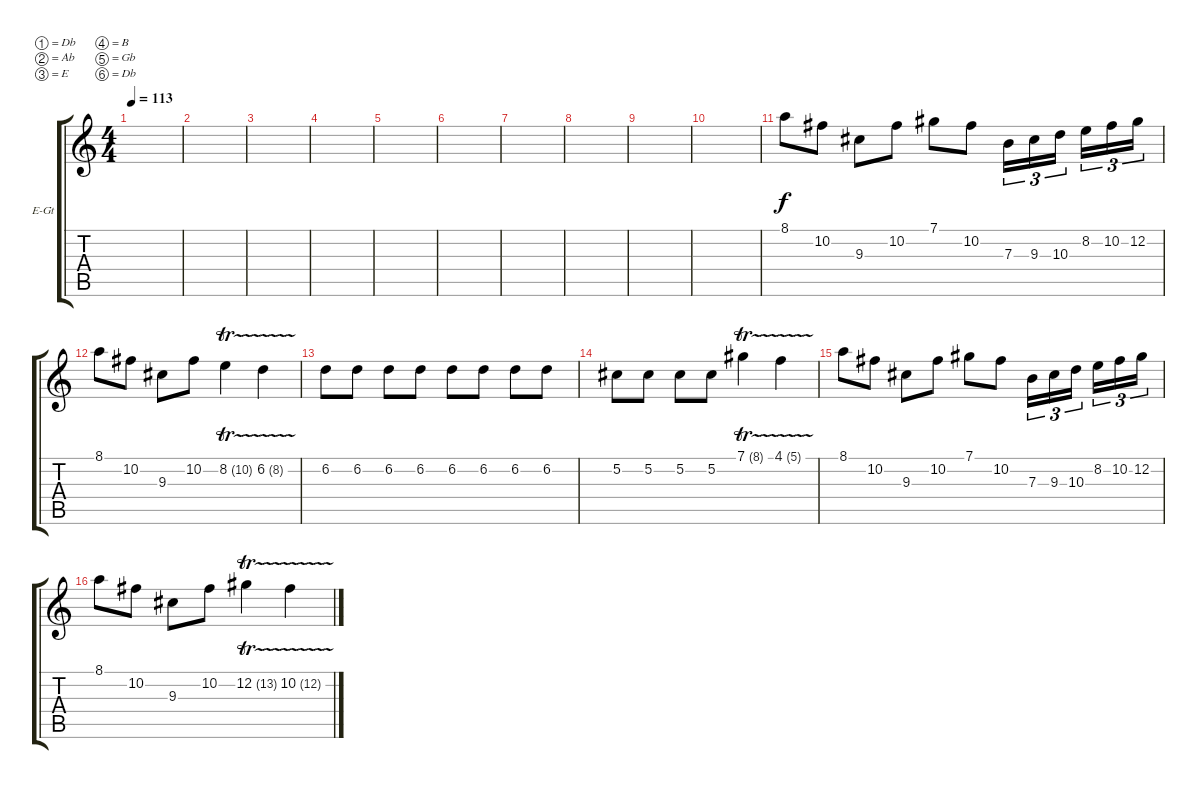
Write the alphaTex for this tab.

\bracketExtendMode groupsimilarinstruments
\firstSystemTrackNameOrientation horizontal
\otherSystemsTrackNameOrientation horizontal
\track ("Solo Guitar Adv." "E-Gt") {instrument distortionguitar}
\staff {score tabs}
\tuning (Db4 Ab3 E3 B2 Gb2 Db2)
\ts (4 4)
\tempo 113
\clef g2
\ks c
|
|
|
|
|
|
|
|
|
|
8.1.8 10.2.8 9.3.8 10.2.8 7.1.8 10.2.8 7.3.16{tu (3 2)} 9.3.16{tu (3 2)} 10.3.16{tu (3 2)} 8.2.16{tu (3 2)} 10.2.16{tu (3 2)} 12.2.16{tu (3 2)} |
8.1.8 10.2.8 9.3.8 10.2.8 8.2{tr (10 16)}.4 6.2{tr (8 16)}.4 |
6.2.8 6.2.8 6.2.8 6.2.8 6.2.8 6.2.8 6.2.8 6.2.8 |
5.2.8 5.2.8 5.2.8 5.2.8 7.1{tr (8 16)}.4 4.1{tr (5 16)}.4 |
8.1.8 10.2.8 9.3.8 10.2.8 7.1.8 10.2.8 7.3.16{tu (3 2)} 9.3.16{tu (3 2)} 10.3.16{tu (3 2)} 8.2.16{tu (3 2)} 10.2.16{tu (3 2)} 12.2.16{tu (3 2)} |
8.1.8 10.2.8 9.3.8 10.2.8 12.2{tr (13 16)}.4 10.2{tr (12 16)}.4
